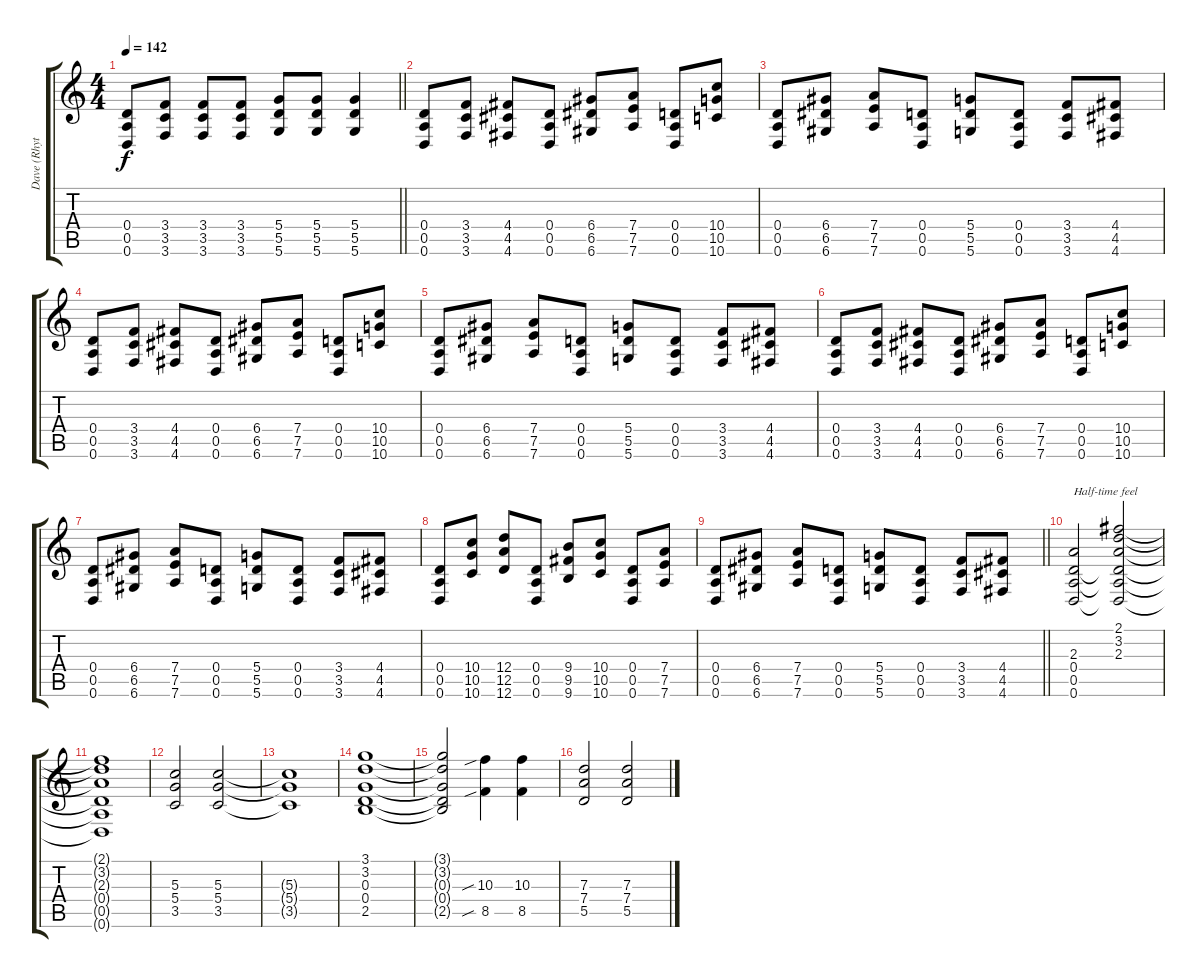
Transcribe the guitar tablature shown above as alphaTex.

\track ("Dave (Rhythm Guitar)" "Dave (Rhyt") {instrument overdrivenguitar}
\staff {score tabs}
\tuning (E4 B3 G3 D3 A2 D2) {hide}
\ts (4 4)
\tempo 142
\clef g2
\barLineRight lightlight
\ks c
(0.4{t} 0.5{t} 0.6{t}).8{dy f} (3.4 3.5 3.6).8 (3.4 3.5 3.6).8 (3.4 3.5 3.6).8 (5.4 5.5 5.6).8 (5.4 5.5 5.6).8 (5.4 5.5 5.6).4 |
(0.4 0.5 0.6).8 (3.4 3.5 3.6).8 (4.4 4.5 4.6).8 (0.4 0.5 0.6).8 (6.4 6.5 6.6).8 (7.4 7.5 7.6).8 (0.4 0.5 0.6).8 (10.4 10.5 10.6).8 |
(0.4 0.5 0.6).8 (6.4 6.5 6.6).8 (7.4 7.5 7.6).8 (0.4 0.5 0.6).8 (5.4 5.5 5.6).8 (0.4 0.5 0.6).8 (3.4 3.5 3.6).8 (4.4 4.5 4.6).8 |
(0.4 0.5 0.6).8 (3.4 3.5 3.6).8 (4.4 4.5 4.6).8 (0.4 0.5 0.6).8 (6.4 6.5 6.6).8 (7.4 7.5 7.6).8 (0.4 0.5 0.6).8 (10.4 10.5 10.6).8 |
(0.4 0.5 0.6).8 (6.4 6.5 6.6).8 (7.4 7.5 7.6).8 (0.4 0.5 0.6).8 (5.4 5.5 5.6).8 (0.4 0.5 0.6).8 (3.4 3.5 3.6).8 (4.4 4.5 4.6).8 |
(0.4 0.5 0.6).8 (3.4 3.5 3.6).8 (4.4 4.5 4.6).8 (0.4 0.5 0.6).8 (6.4 6.5 6.6).8 (7.4 7.5 7.6).8 (0.4 0.5 0.6).8 (10.4 10.5 10.6).8 |
(0.4 0.5 0.6).8 (6.4 6.5 6.6).8 (7.4 7.5 7.6).8 (0.4 0.5 0.6).8 (5.4 5.5 5.6).8 (0.4 0.5 0.6).8 (3.4 3.5 3.6).8 (4.4 4.5 4.6).8 |
(0.4 0.5 0.6).8 (10.4 10.5 10.6).8 (12.4 12.5 12.6).8 (0.4 0.5 0.6).8 (9.4 9.5 9.6).8 (10.4 10.5 10.6).8 (0.4 0.5 0.6).8 (7.4 7.5 7.6).8 |
\barLineRight lightlight
(0.4 0.5 0.6).8 (6.4 6.5 6.6).8 (7.4 7.5 7.6).8 (0.4 0.5 0.6).8 (5.4 5.5 5.6).8 (0.4 0.5 0.6).8 (3.4 3.5 3.6).8 (4.4 4.5 4.6).8 |
(2.3 0.4 0.5 0.6).2{txt "Half-time feel"} (2.1 3.2 2.3 0.4{t} 0.5{t} 0.6{t}).2 |
(2.1{t} 3.2{t} 2.3{t} 0.4{t} 0.5{t} 0.6{t}).1 |
(5.3 5.4 3.5).2 (5.3 5.4 3.5).2 |
(5.3{t} 5.4{t} 3.5{t}).1 |
(3.1 3.2 0.3 0.4 2.5).1 |
(3.1{t} 3.2{t} 0.3{t} 0.4{t} 2.5{t}).2 (10.3{sib} 8.5{sib}).4 (10.3 8.5).4 |
(7.3 7.4 5.5).2 (7.3 7.4 5.5).2
